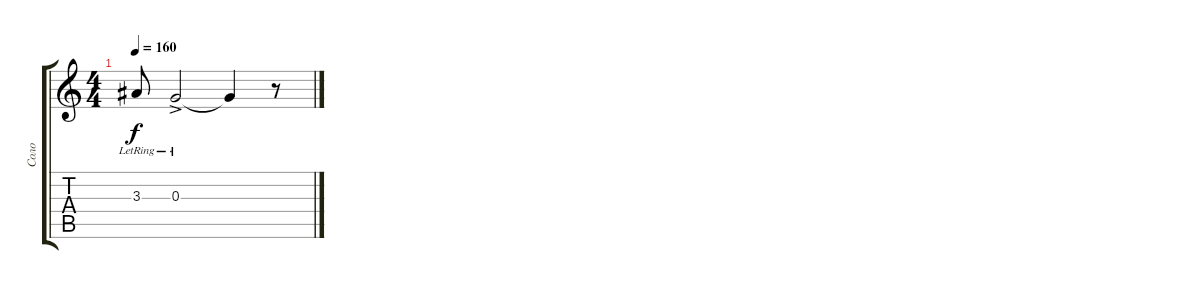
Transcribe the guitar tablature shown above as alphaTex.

\track ("Соло" "Соло") {instrument overdrivenguitar}
\staff {score tabs}
\tuning (E4 B3 G3 D3 A2 E2) {hide}
\ts (4 4)
\tempo 160
\clef g2
\ks c
3.3{lr}.8{dy f} 0.3{ac lr}.2 0.3{t}.4 r.8
